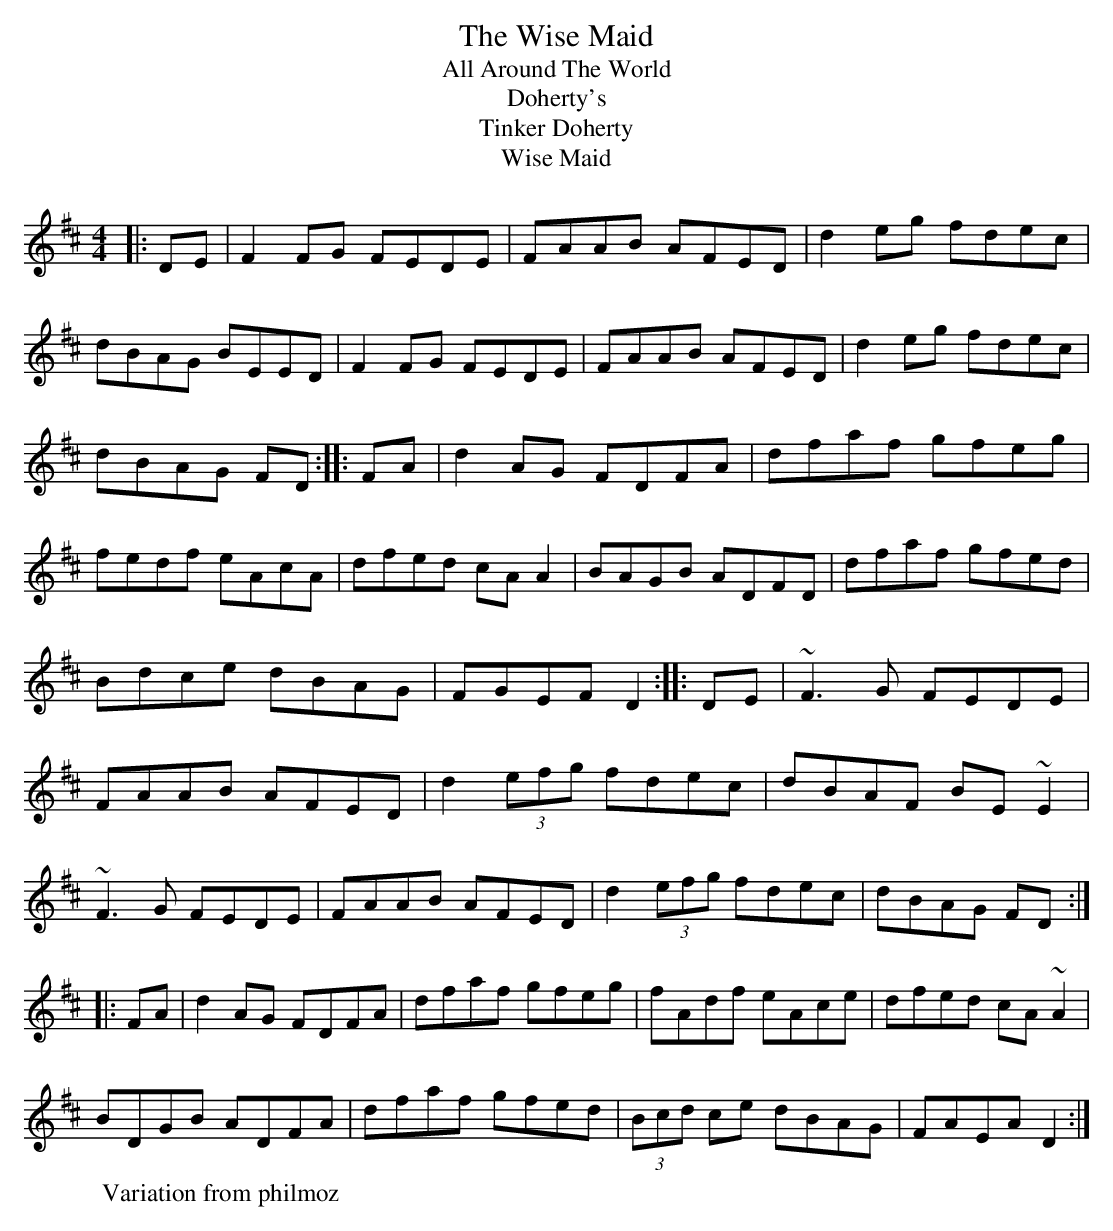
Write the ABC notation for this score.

X:1
T:Wise Maid, The
T:All Around The World
T:Doherty's
T:Tinker Doherty
T:Wise Maid
M:4/4
L:1/8
K:Dmaj
|:DE|F2FG FEDE|FAAB AFED|d2eg fdec|dBAG BEED|
F2FG FEDE|FAAB AFED|d2eg fdec|dBAG FD:|
|:FA|d2AG FDFA|dfaf gfeg|fedf eAcA|dfed cA A2|
BAGB ADFD|dfaf gfed|Bdce dBAG|FGEF D2:|
W:Variation from philmoz
K:D
|:DE|~F3 G FEDE|FAAB AFED|d2 (3efg fdec|dBAF BE ~E2|!
~F3 G FEDE|FAAB AFED|d2 (3efg fdec|dBAG FD:|!
|:FA|d2 AG FDFA|dfaf gfeg|fAdf eAce|dfed cA~A2|!
BDGB ADFA|dfaf gfed|(3Bcd ce dBAG|FAEA D2:|
